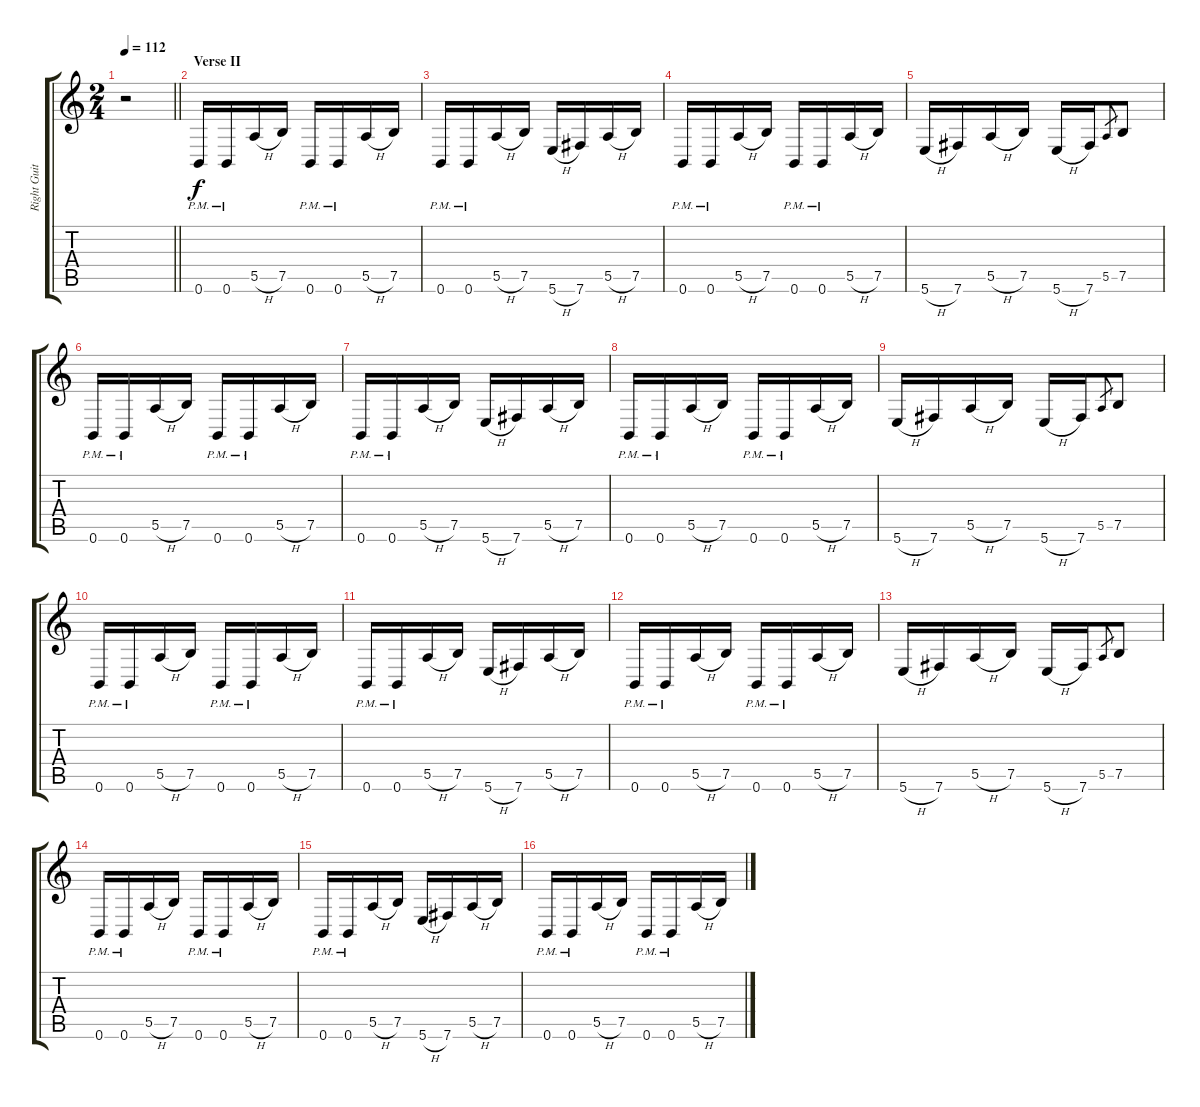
\track ("Right Guitar" "Right Guit") {instrument distortionguitar}
\staff {score tabs}
\tuning (B3 Gb3 D3 A2 E2 B1) {hide}
\ts (2 4)
\tempo 112
\clef g2
\barLineRight lightlight
\ks c
r.2{dy f} |
\section ("" "Verse II")
0.6{pm}.16 0.6{pm}.16 5.5{h}.16 7.5.16 0.6{pm}.16 0.6{pm}.16 5.5{h}.16 7.5.16 |
0.6{pm}.16 0.6{pm}.16 5.5{h}.16 7.5.16 5.6{h}.16 7.6.16 5.5{h}.16 7.5.16 |
0.6{pm}.16 0.6{pm}.16 5.5{h}.16 7.5.16 0.6{pm}.16 0.6{pm}.16 5.5{h}.16 7.5.16 |
5.6{h}.16 7.6.16 5.5{h}.16 7.5.16 5.6{h}.16 7.6.16 5.5.8{gr} 7.5.8 |
0.6{pm}.16 0.6{pm}.16 5.5{h}.16 7.5.16 0.6{pm}.16 0.6{pm}.16 5.5{h}.16 7.5.16 |
0.6{pm}.16 0.6{pm}.16 5.5{h}.16 7.5.16 5.6{h}.16 7.6.16 5.5{h}.16 7.5.16 |
0.6{pm}.16 0.6{pm}.16 5.5{h}.16 7.5.16 0.6{pm}.16 0.6{pm}.16 5.5{h}.16 7.5.16 |
5.6{h}.16 7.6.16 5.5{h}.16 7.5.16 5.6{h}.16 7.6.16 5.5.8{gr} 7.5.8 |
0.6{pm}.16 0.6{pm}.16 5.5{h}.16 7.5.16 0.6{pm}.16 0.6{pm}.16 5.5{h}.16 7.5.16 |
0.6{pm}.16 0.6{pm}.16 5.5{h}.16 7.5.16 5.6{h}.16 7.6.16 5.5{h}.16 7.5.16 |
0.6{pm}.16 0.6{pm}.16 5.5{h}.16 7.5.16 0.6{pm}.16 0.6{pm}.16 5.5{h}.16 7.5.16 |
5.6{h}.16 7.6.16 5.5{h}.16 7.5.16 5.6{h}.16 7.6.16 5.5.8{gr} 7.5.8 |
0.6{pm}.16 0.6{pm}.16 5.5{h}.16 7.5.16 0.6{pm}.16 0.6{pm}.16 5.5{h}.16 7.5.16 |
0.6{pm}.16 0.6{pm}.16 5.5{h}.16 7.5.16 5.6{h}.16 7.6.16 5.5{h}.16 7.5.16 |
0.6{pm}.16 0.6{pm}.16 5.5{h}.16 7.5.16 0.6{pm}.16 0.6{pm}.16 5.5{h}.16 7.5.16
